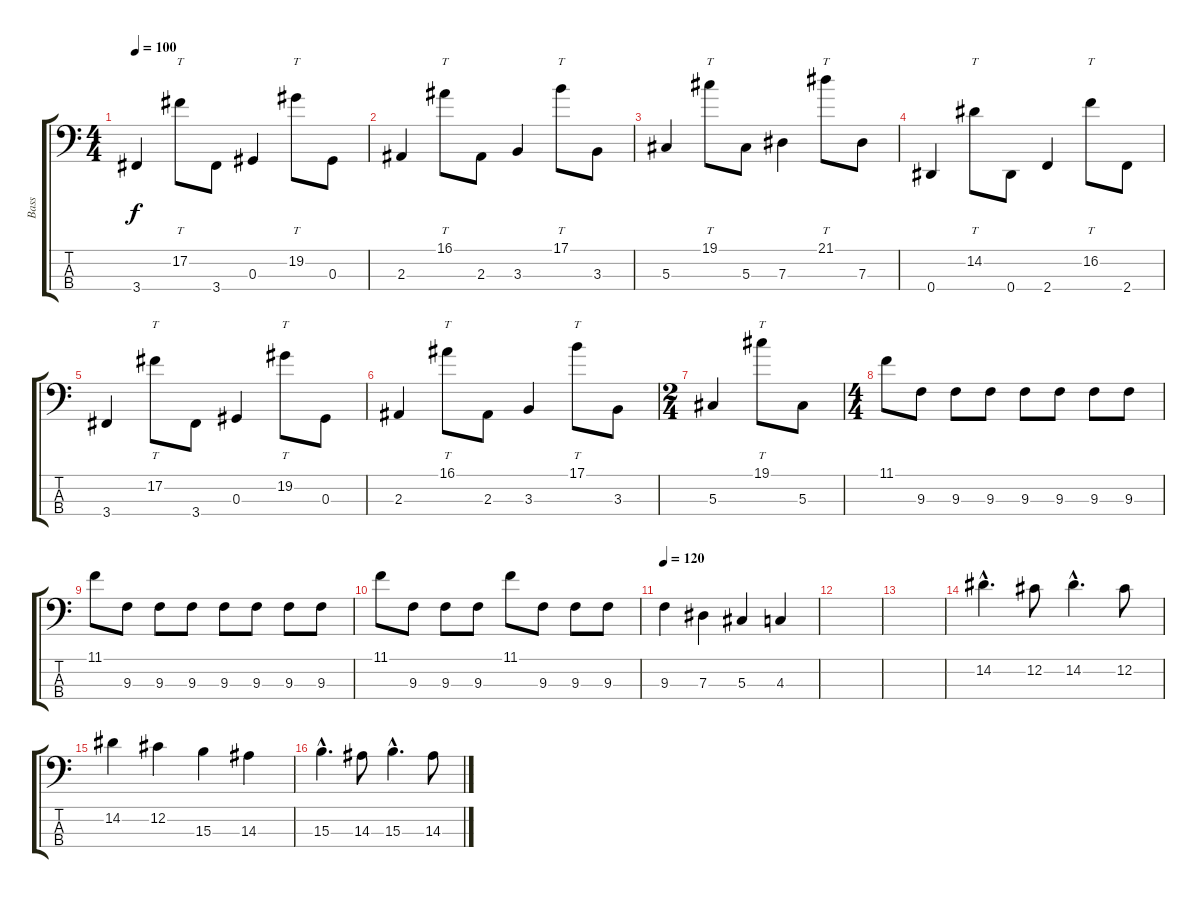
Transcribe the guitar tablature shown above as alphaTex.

\track ("Bass" "Bass") {instrument electricbasspick}
\staff {score tabs}
\tuning (Gb2 Db2 Ab1 Eb1) {hide}
\ts (4 4)
\tempo 100
\clef f4
\ks c
3.4.4{dy f} 17.2.8{tt} 3.4.8 0.3.4 19.2.8{tt} 0.3.8 |
2.3.4 16.1.8{tt} 2.3.8 3.3.4 17.1.8{tt} 3.3.8 |
5.3.4 19.1.8{tt} 5.3.8 7.3.4 21.1.8{tt} 7.3.8 |
0.4.4 14.2.8{tt} 0.4.8 2.4.4 16.2.8{tt} 2.4.8 |
3.4.4 17.2.8{tt} 3.4.8 0.3.4 19.2.8{tt} 0.3.8 |
2.3.4 16.1.8{tt} 2.3.8 3.3.4 17.1.8{tt} 3.3.8 |
\ts (2 4)
5.3.4 19.1.8{tt} 5.3.8 |
\ts (4 4)
11.1.8 9.3.8 9.3.8 9.3.8 9.3.8 9.3.8 9.3.8 9.3.8 |
11.1.8 9.3.8 9.3.8 9.3.8 9.3.8 9.3.8 9.3.8 9.3.8 |
11.1.8 9.3.8 9.3.8 9.3.8 11.1.8 9.3.8 9.3.8 9.3.8 |
\tempo 120
9.3.4 7.3.4 5.3.4 4.3.4 |
|
|
14.2{hac}.4{d} 12.2.8 14.2{hac}.4{d} 12.2.8 |
14.2.4 12.2.4 15.3.4 14.3.4 |
15.3{hac}.4{d} 14.3.8 15.3{hac}.4{d} 14.3.8
